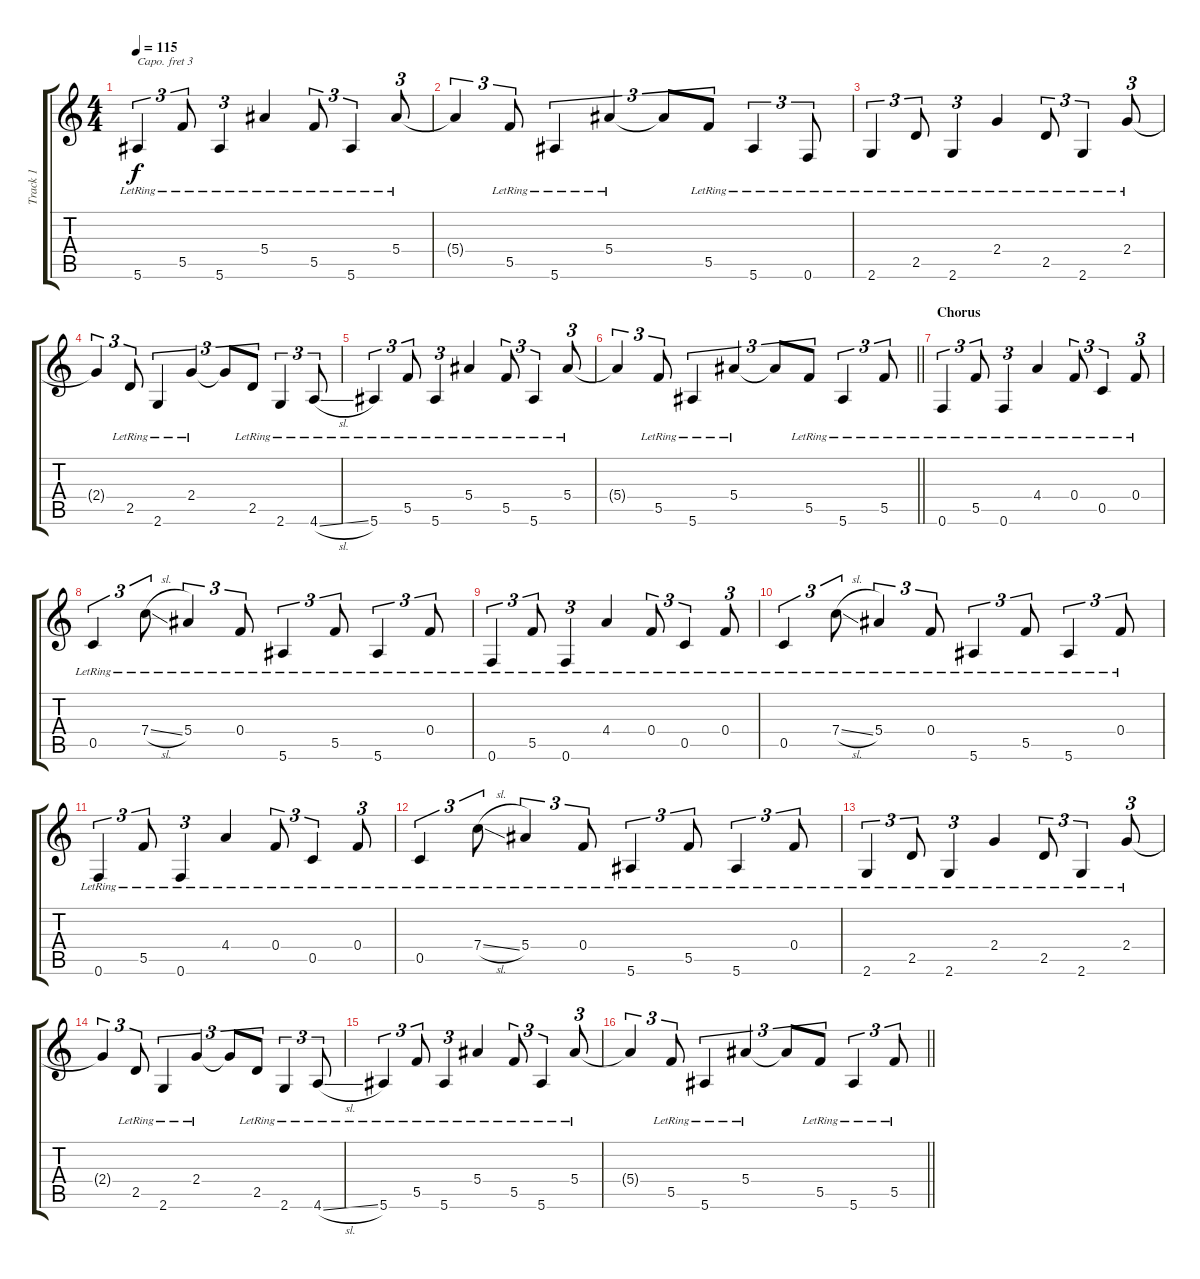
\track ("Track 1" "Track 1") {instrument acousticguitarsteel}
\staff {score tabs}
\capo 3
\tuning (E4 B3 G3 D3 A2 D2) {hide}
\ts (4 4)
\tempo 115
\clef g2
\ks c
5.6{lr}.4{tu (3 2) dy f} 5.5{lr}.8{tu (3 2)} 5.6{lr}.4{tu (3 2)} 5.4{lr}.4 5.5{lr}.8{tu (3 2)} 5.6{lr}.4{tu (3 2)} 5.4{lr}.8{tu (3 2)} |
5.4{t}.4{tu (3 2)} 5.5{lr}.8{tu (3 2)} 5.6{lr}.4{tu (3 2)} 5.4{lr}.4{tu (3 2)} 5.4{t}.8{tu (3 2)} 5.5{lr}.8{tu (3 2)} 5.6{lr}.4{tu (3 2)} 0.6{lr}.8{tu (3 2)} |
2.6{lr}.4{tu (3 2)} 2.5{lr}.8{tu (3 2)} 2.6{lr}.4{tu (3 2)} 2.4{lr}.4 2.5{lr}.8{tu (3 2)} 2.6{lr}.4{tu (3 2)} 2.4{lr}.8{tu (3 2)} |
2.4{t}.4{tu (3 2)} 2.5{lr}.8{tu (3 2)} 2.6{lr}.4{tu (3 2)} 2.4{lr}.4{tu (3 2)} 2.4{t}.8{tu (3 2)} 2.5{lr}.8{tu (3 2)} 2.6{lr}.4{tu (3 2)} 4.6{sl lr}.8{tu (3 2)} |
5.6{lr}.4{tu (3 2)} 5.5{lr}.8{tu (3 2)} 5.6{lr}.4{tu (3 2)} 5.4{lr}.4 5.5{lr}.8{tu (3 2)} 5.6{lr}.4{tu (3 2)} 5.4{lr}.8{tu (3 2)} |
\barLineRight lightlight
5.4{t}.4{tu (3 2)} 5.5{lr}.8{tu (3 2)} 5.6{lr}.4{tu (3 2)} 5.4{lr}.4{tu (3 2)} 5.4{t}.8{tu (3 2)} 5.5{lr}.8{tu (3 2)} 5.6{lr}.4{tu (3 2)} 5.5{lr}.8{tu (3 2)} |
\section ("" "Chorus")
0.6{lr}.4{tu (3 2)} 5.5{lr}.8{tu (3 2)} 0.6{lr}.4{tu (3 2)} 4.4{lr}.4 0.4{lr}.8{tu (3 2)} 0.5{lr}.4{tu (3 2)} 0.4{lr}.8{tu (3 2)} |
0.5{lr}.4{tu (3 2)} 7.4{sl lr}.8{tu (3 2)} 5.4{lr}.4{tu (3 2)} 0.4{lr}.8{tu (3 2)} 5.6{lr}.4{tu (3 2)} 5.5{lr}.8{tu (3 2)} 5.6{lr}.4{tu (3 2)} 0.4{lr}.8{tu (3 2)} |
0.6{lr}.4{tu (3 2)} 5.5{lr}.8{tu (3 2)} 0.6{lr}.4{tu (3 2)} 4.4{lr}.4 0.4{lr}.8{tu (3 2)} 0.5{lr}.4{tu (3 2)} 0.4{lr}.8{tu (3 2)} |
0.5{lr}.4{tu (3 2)} 7.4{sl lr}.8{tu (3 2)} 5.4{lr}.4{tu (3 2)} 0.4{lr}.8{tu (3 2)} 5.6{lr}.4{tu (3 2)} 5.5{lr}.8{tu (3 2)} 5.6{lr}.4{tu (3 2)} 0.4{lr}.8{tu (3 2)} |
0.6{lr}.4{tu (3 2)} 5.5{lr}.8{tu (3 2)} 0.6{lr}.4{tu (3 2)} 4.4{lr}.4 0.4{lr}.8{tu (3 2)} 0.5{lr}.4{tu (3 2)} 0.4{lr}.8{tu (3 2)} |
0.5{lr}.4{tu (3 2)} 7.4{sl lr}.8{tu (3 2)} 5.4{lr}.4{tu (3 2)} 0.4{lr}.8{tu (3 2)} 5.6{lr}.4{tu (3 2)} 5.5{lr}.8{tu (3 2)} 5.6{lr}.4{tu (3 2)} 0.4{lr}.8{tu (3 2)} |
2.6{lr}.4{tu (3 2)} 2.5{lr}.8{tu (3 2)} 2.6{lr}.4{tu (3 2)} 2.4{lr}.4 2.5{lr}.8{tu (3 2)} 2.6{lr}.4{tu (3 2)} 2.4{lr}.8{tu (3 2)} |
2.4{t}.4{tu (3 2)} 2.5{lr}.8{tu (3 2)} 2.6{lr}.4{tu (3 2)} 2.4{lr}.4{tu (3 2)} 2.4{t}.8{tu (3 2)} 2.5{lr}.8{tu (3 2)} 2.6{lr}.4{tu (3 2)} 4.6{sl lr}.8{tu (3 2)} |
5.6{lr}.4{tu (3 2)} 5.5{lr}.8{tu (3 2)} 5.6{lr}.4{tu (3 2)} 5.4{lr}.4 5.5{lr}.8{tu (3 2)} 5.6{lr}.4{tu (3 2)} 5.4{lr}.8{tu (3 2)} |
\barLineRight lightlight
5.4{t}.4{tu (3 2)} 5.5{lr}.8{tu (3 2)} 5.6{lr}.4{tu (3 2)} 5.4{lr}.4{tu (3 2)} 5.4{t}.8{tu (3 2)} 5.5{lr}.8{tu (3 2)} 5.6{lr}.4{tu (3 2)} 5.5{lr}.8{tu (3 2)}
